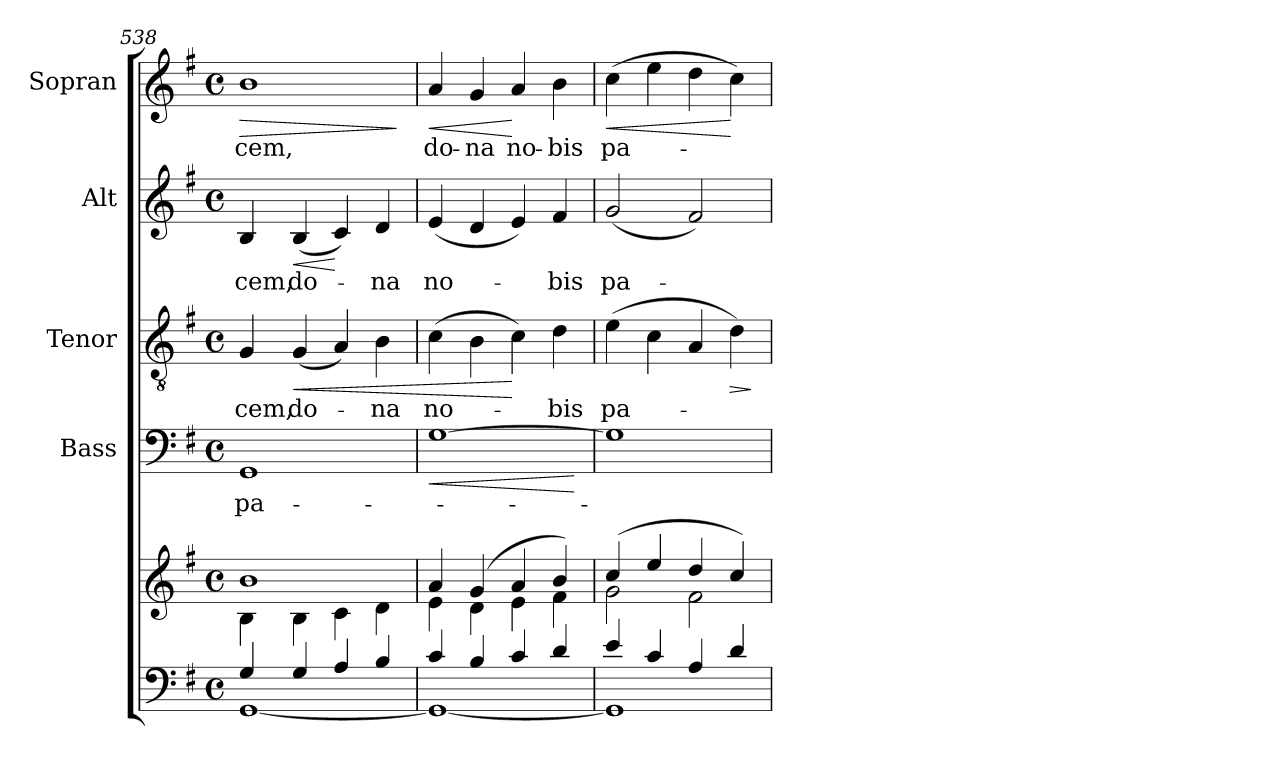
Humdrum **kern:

**kern	**kern	**kern	**text	**dynam	**kern	**text	**dynam	**kern	**text	**dynam	**kern	**text	**dynam
*part5	*part5	*part4	*part4	*part4	*part3	*part3	*part3	*part2	*part2	*part2	*part1	*part1	*part1
*staff6	*staff5	*staff4	*staff4	*staff4	*staff3	*staff3	*staff3	*staff2	*staff2	*staff2	*staff1	*staff1	*staff1
*	*	*I"Bass	*	*	*I"Tenor	*	*	*I"Alt	*	*	*I"Sopran	*	*
*	*	*I'B.	*	*	*I'T.	*	*	*I'A.	*	*	*I'S.	*	*
*clefF4	*clefG2	*clefF4	*	*	*clefGv2	*	*	*clefG2	*	*	*clefG2	*	*
*k[f#]	*k[f#]	*k[f#]	*	*	*k[f#]	*	*	*k[f#]	*	*	*k[f#]	*	*
*G:	*G:	*G:	*	*	*G:	*	*	*G:	*	*	*G:	*	*
*M4/4	*M4/4	*M4/4	*	*	*M4/4	*	*	*M4/4	*	*	*M4/4	*	*
*met(c)	*met(c)	*met(c)	*	*	*met(c)	*	*	*met(c)	*	*	*met(c)	*	*
=538	=538	=538	=538	=538	=538	=538	=538	=538	=538	=538	=538	=538	=538
*^	*^	*	*	*	*	*	*	*	*	*	*	*	*
!	!	!	!	!	!LO:LY:b	!	!	!LO:LY:b	!	!	!LO:LY:b	!	!	!LO:LY:b	!LO:HP:b
4G/	[<1GG	1b	4B\	1GG	pa-	.	4G/	-cem,	.	4B/	-cem,	.	1b	-cem,	>
!	!	!	!	!	!	!	!	!LO:LY:b	!LO:HP:b	!	!LO:LY:b	!LO:HP:b	!	!	!
4G/	.	.	4B\	.	.	.	(<4G/	do-	<	(<4B/	do-	<	.	.	.
4A/	.	.	4c\	.	.	.	4A/)	.	.	4c/)	.	[	.	.	.
!	!	!	!	!	!	!	!	!LO:LY:b	!	!	!LO:LY:b	!	!	!	!
4B/	.	.	4d\	.	.	.	4B\	-na	.	4d/	-na	.	.	.	.
*v	*v	*	*	*	*	*	*	*	*	*	*	*	*	*	*
*	*v	*v	*	*	*	*	*	*	*	*	*	*	*	*
.	.	.	.	.	.	.	.	.	.	.	.	.	]
=539	=539	=539	=539	=539	=539	=539	=539	=539	=539	=539	=539	=539	=539
*^	*^	*	*	*	*	*	*	*	*	*	*	*	*
!	!	!	!	!	!	!LO:HP:b	!	!LO:LY:b	!	!	!LO:LY:b	!	!	!LO:LY:b	!LO:HP:b
4c/	1GG_	4a/	4e\	[1G	.	<	(>4c\	no-	.	(<4e/	no-	.	4a/	do-	<
!	!	!	!	!	!	!	!	!	!	!	!	!	!	!LO:LY:b	!
4B/	.	(4g/	4d\	.	.	.	4B\	.	.	4d/	.	.	4g/	-na	.
!	!	!	!	!	!	!	!	!	!	!	!	!	!	!LO:LY:b	!
4c/	.	4a/	4e\	.	.	.	4c\)	.	[	4e/)	.	.	4a/	no-	[
!	!	!	!	!	!	!	!	!LO:LY:b	!	!	!LO:LY:b	!	!	!LO:LY:b	!
4d/	.	4b/)	4f#\	.	.	.	4d\	-bis	.	4f#/	-bis	.	4b\	-bis	.
*v	*v	*	*	*	*	*	*	*	*	*	*	*	*	*	*
*	*v	*v	*	*	*	*	*	*	*	*	*	*	*	*
.	.	.	.	[	.	.	.	.	.	.	.	.	.
=540	=540	=540	=540	=540	=540	=540	=540	=540	=540	=540	=540	=540	=540
*^	*^	*	*	*	*	*	*	*	*	*	*	*	*
!	!	!	!	!	!	!	!	!LO:LY:b	!	!	!LO:LY:b	!	!	!LO:LY:b	!LO:HP:b
4e/	1GG]	(4cc/	2g\	1G]	.	.	(>4e\	pa-	.	(<2g/	pa-	.	(>4cc\	pa-	<
4c/	.	4ee/	.	.	.	.	4c\	.	.	.	.	.	4ee\	.	.
4A/	.	4dd/	2f#\	.	.	.	4A/	.	.	2f#/)	.	.	4dd\	.	.
!	!	!	!	!	!	!	!	!	!LO:HP:b	!	!	!	!	!	!
4d/	.	4cc/)	.	.	.	.	4d\)	.	>	.	.	.	4cc\)	.	[
*v	*v	*	*	*	*	*	*	*	*	*	*	*	*	*	*
*	*v	*v	*	*	*	*	*	*	*	*	*	*	*	*
.	.	.	.	.	.	.	]	.	.	.	.	.	.
=	=	=	=	=	=	=	=	=	=	=	=	=	=
*-	*-	*-	*-	*-	*-	*-	*-	*-	*-	*-	*-	*-	*-
